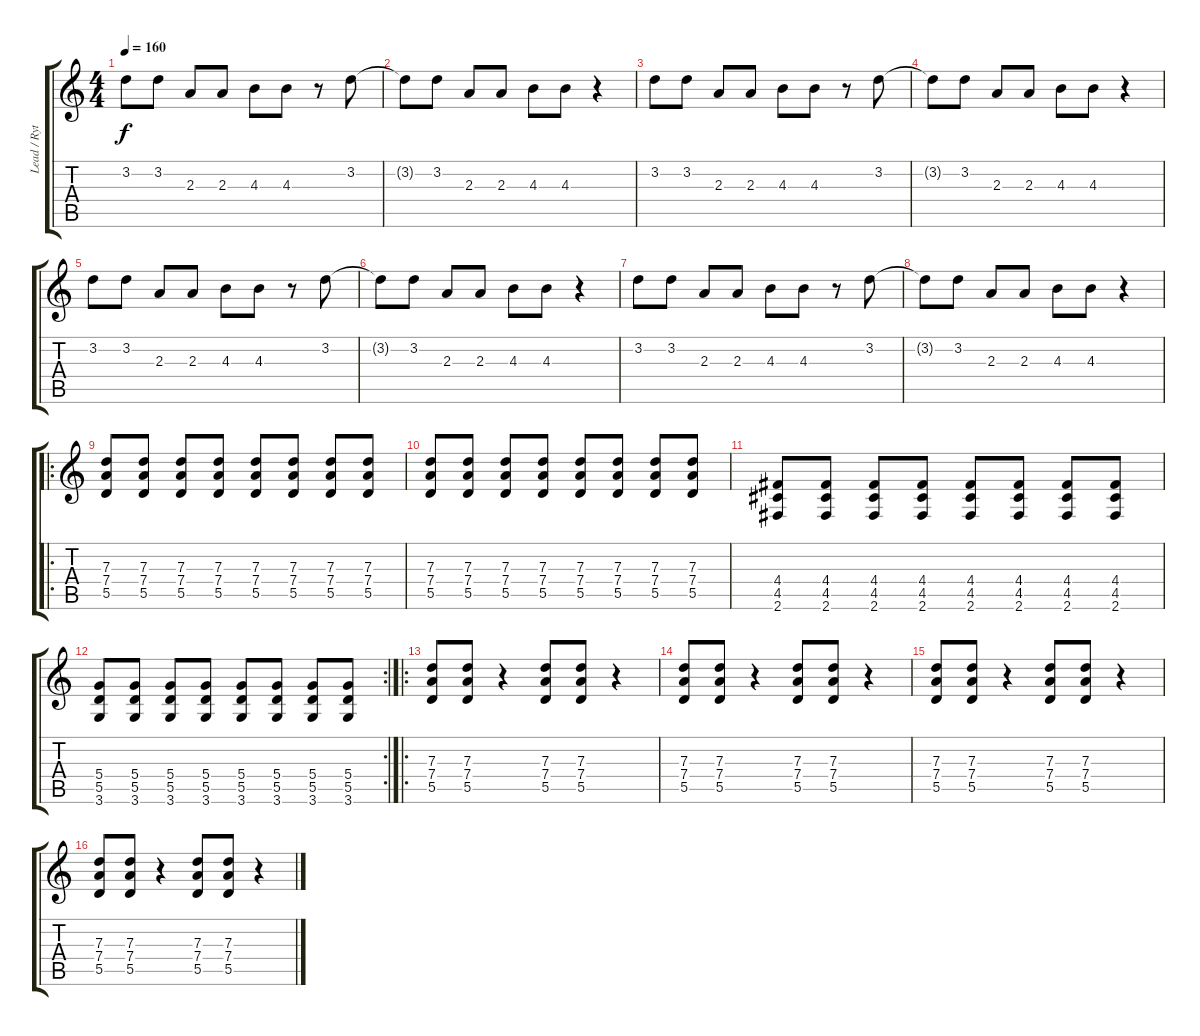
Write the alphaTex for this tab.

\track ("Lead / Rythm" "Lead / Ryt") {instrument distortionguitar}
\staff {score tabs}
\tuning (E4 B3 G3 D3 A2 E2) {hide}
\ts (4 4)
\tempo 160
\clef g2
\ks c
3.2.8{dy f} 3.2.8 2.3.8 2.3.8 4.3.8 4.3.8 r.8 3.2.8 |
3.2{t}.8 3.2.8 2.3.8 2.3.8 4.3.8 4.3.8 r.4 |
3.2.8 3.2.8 2.3.8 2.3.8 4.3.8 4.3.8 r.8 3.2.8 |
3.2{t}.8 3.2.8 2.3.8 2.3.8 4.3.8 4.3.8 r.4 |
3.2.8 3.2.8 2.3.8 2.3.8 4.3.8 4.3.8 r.8 3.2.8 |
3.2{t}.8 3.2.8 2.3.8 2.3.8 4.3.8 4.3.8 r.4 |
3.2.8 3.2.8 2.3.8 2.3.8 4.3.8 4.3.8 r.8 3.2.8 |
3.2{t}.8 3.2.8 2.3.8 2.3.8 4.3.8 4.3.8 r.4 |
\ro
(7.3 7.4 5.5).8 (7.3 7.4 5.5).8 (7.3 7.4 5.5).8 (7.3 7.4 5.5).8 (7.3 7.4 5.5).8 (7.3 7.4 5.5).8 (7.3 7.4 5.5).8 (7.3 7.4 5.5).8 |
(7.3 7.4 5.5).8 (7.3 7.4 5.5).8 (7.3 7.4 5.5).8 (7.3 7.4 5.5).8 (7.3 7.4 5.5).8 (7.3 7.4 5.5).8 (7.3 7.4 5.5).8 (7.3 7.4 5.5).8 |
(4.4 4.5 2.6).8 (4.4 4.5 2.6).8 (4.4 4.5 2.6).8 (4.4 4.5 2.6).8 (4.4 4.5 2.6).8 (4.4 4.5 2.6).8 (4.4 4.5 2.6).8 (4.4 4.5 2.6).8 |
\rc 2
(5.4 5.5 3.6).8 (5.4 5.5 3.6).8 (5.4 5.5 3.6).8 (5.4 5.5 3.6).8 (5.4 5.5 3.6).8 (5.4 5.5 3.6).8 (5.4 5.5 3.6).8 (5.4 5.5 3.6).8 |
\ro
(7.3 7.4 5.5).8 (7.3 7.4 5.5).8 r.4 (7.3 7.4 5.5).8 (7.3 7.4 5.5).8 r.4 |
(7.3 7.4 5.5).8 (7.3 7.4 5.5).8 r.4 (7.3 7.4 5.5).8 (7.3 7.4 5.5).8 r.4 |
(7.3 7.4 5.5).8 (7.3 7.4 5.5).8 r.4 (7.3 7.4 5.5).8 (7.3 7.4 5.5).8 r.4 |
(7.3 7.4 5.5).8 (7.3 7.4 5.5).8 r.4 (7.3 7.4 5.5).8 (7.3 7.4 5.5).8 r.4
